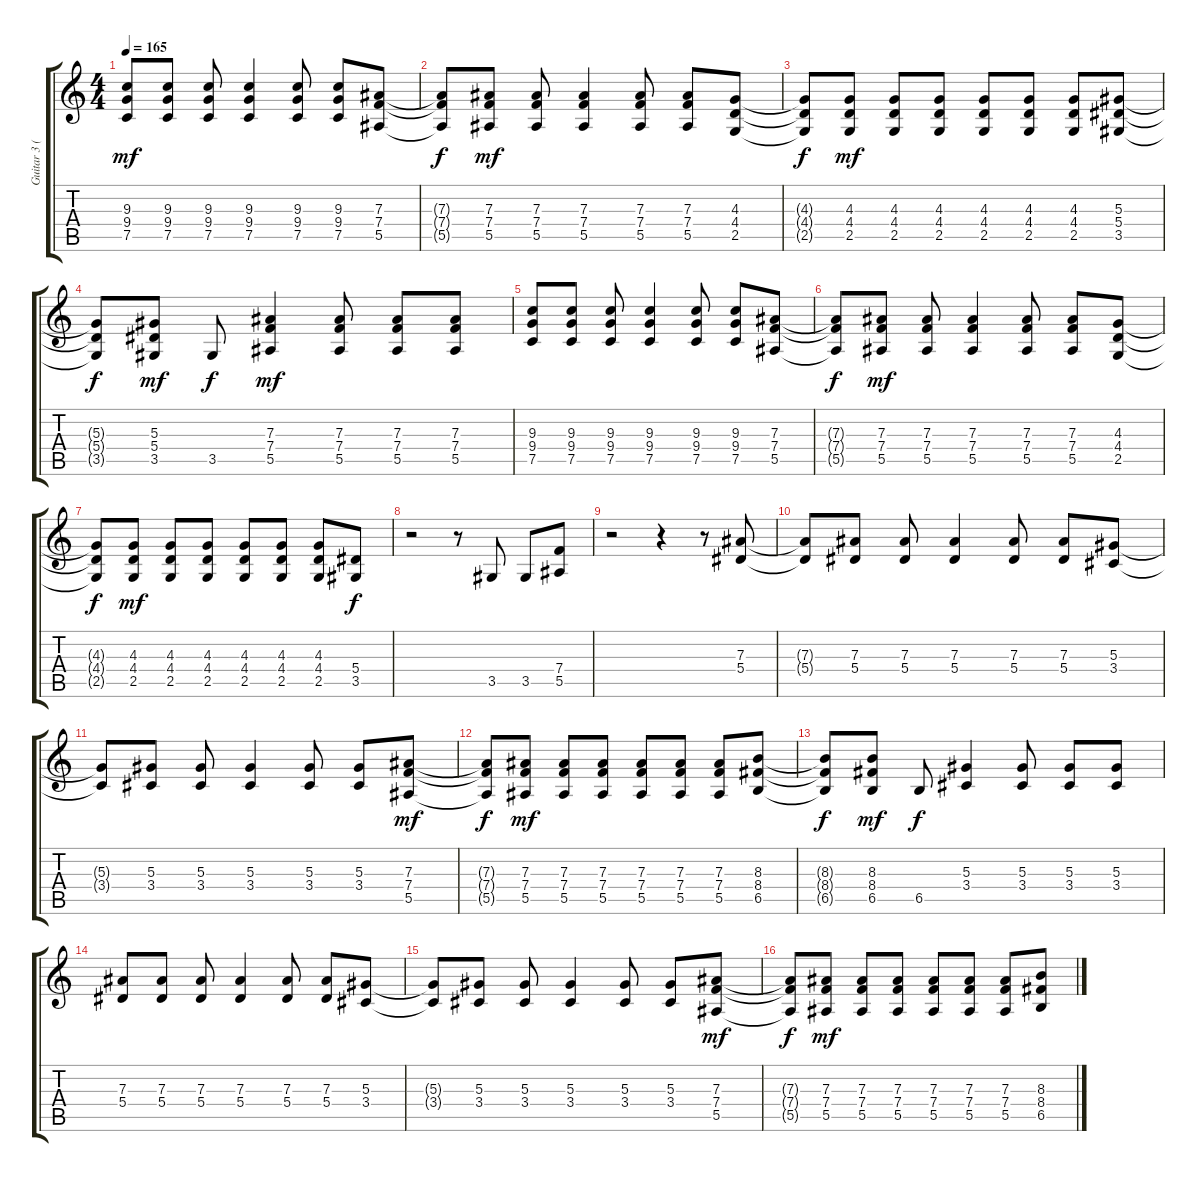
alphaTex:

\track ("Guitar 3 (Rhytm)" "Guitar 3 (") {instrument distortionguitar}
\staff {score tabs}
\tuning (C4 G3 Eb3 Bb2 F2 C2) {hide}
\ts (4 4)
\tempo 165
\clef g2
\ks c
(9.3 9.4 7.5).8{dy mf balance 7} (9.3 9.4 7.5).8 (9.3 9.4 7.5).8 (9.3 9.4 7.5).4 (9.3 9.4 7.5).8 (9.3 9.4 7.5).8 (7.3 7.4 5.5).8 |
(7.3{t} 7.4{t} 5.5{t}).8{dy f} (7.3 7.4 5.5).8{dy mf} (7.3 7.4 5.5).8 (7.3 7.4 5.5).4 (7.3 7.4 5.5).8 (7.3 7.4 5.5).8 (4.3 4.4 2.5).8 |
(4.3{t} 4.4{t} 2.5{t}).8{dy f} (4.3 4.4 2.5).8{dy mf} (4.3 4.4 2.5).8 (4.3 4.4 2.5).8 (4.3 4.4 2.5).8 (4.3 4.4 2.5).8 (4.3 4.4 2.5).8 (5.3 5.4 3.5).8 |
(5.3{t} 5.4{t} 3.5{t}).8{dy f} (5.3 5.4 3.5).8{dy mf} 3.5.8{dy f} (7.3 7.4 5.5).4{dy mf} (7.3 7.4 5.5).8 (7.3 7.4 5.5).8 (7.3 7.4 5.5).8 |
(9.3 9.4 7.5).8 (9.3 9.4 7.5).8 (9.3 9.4 7.5).8 (9.3 9.4 7.5).4 (9.3 9.4 7.5).8 (9.3 9.4 7.5).8 (7.3 7.4 5.5).8 |
(7.3{t} 7.4{t} 5.5{t}).8{dy f} (7.3 7.4 5.5).8{dy mf} (7.3 7.4 5.5).8 (7.3 7.4 5.5).4 (7.3 7.4 5.5).8 (7.3 7.4 5.5).8 (4.3 4.4 2.5).8 |
(4.3{t} 4.4{t} 2.5{t}).8{dy f} (4.3 4.4 2.5).8{dy mf} (4.3 4.4 2.5).8 (4.3 4.4 2.5).8 (4.3 4.4 2.5).8 (4.3 4.4 2.5).8 (4.3 4.4 2.5).8 (5.4 3.5).8{dy f} |
r.2 r.8 3.5.8 3.5.8 (7.4 5.5).8 |
r.2 r.4 r.8 (7.3 5.4).8 |
(7.3{t} 5.4{t}).8 (7.3 5.4).8 (7.3 5.4).8 (7.3 5.4).4 (7.3 5.4).8 (7.3 5.4).8 (5.3 3.4).8 |
(5.3{t} 3.4{t}).8 (5.3 3.4).8 (5.3 3.4).8 (5.3 3.4).4 (5.3 3.4).8 (5.3 3.4).8 (7.3 7.4 5.5).8{dy mf} |
(7.3{t} 7.4{t} 5.5{t}).8{dy f} (7.3 7.4 5.5).8{dy mf} (7.3 7.4 5.5).8 (7.3 7.4 5.5).8 (7.3 7.4 5.5).8 (7.3 7.4 5.5).8 (7.3 7.4 5.5).8 (8.3 8.4 6.5).8 |
(8.3{t} 8.4{t} 6.5{t}).8{dy f} (8.3 8.4 6.5).8{dy mf} 6.5.8{dy f} (5.3 3.4).4 (5.3 3.4).8 (5.3 3.4).8 (5.3 3.4).8 |
(7.3 5.4).8 (7.3 5.4).8 (7.3 5.4).8 (7.3 5.4).4 (7.3 5.4).8 (7.3 5.4).8 (5.3 3.4).8 |
(5.3{t} 3.4{t}).8 (5.3 3.4).8 (5.3 3.4).8 (5.3 3.4).4 (5.3 3.4).8 (5.3 3.4).8 (7.3 7.4 5.5).8{dy mf} |
(7.3{t} 7.4{t} 5.5{t}).8{dy f} (7.3 7.4 5.5).8{dy mf} (7.3 7.4 5.5).8 (7.3 7.4 5.5).8 (7.3 7.4 5.5).8 (7.3 7.4 5.5).8 (7.3 7.4 5.5).8 (8.3 8.4 6.5).8
